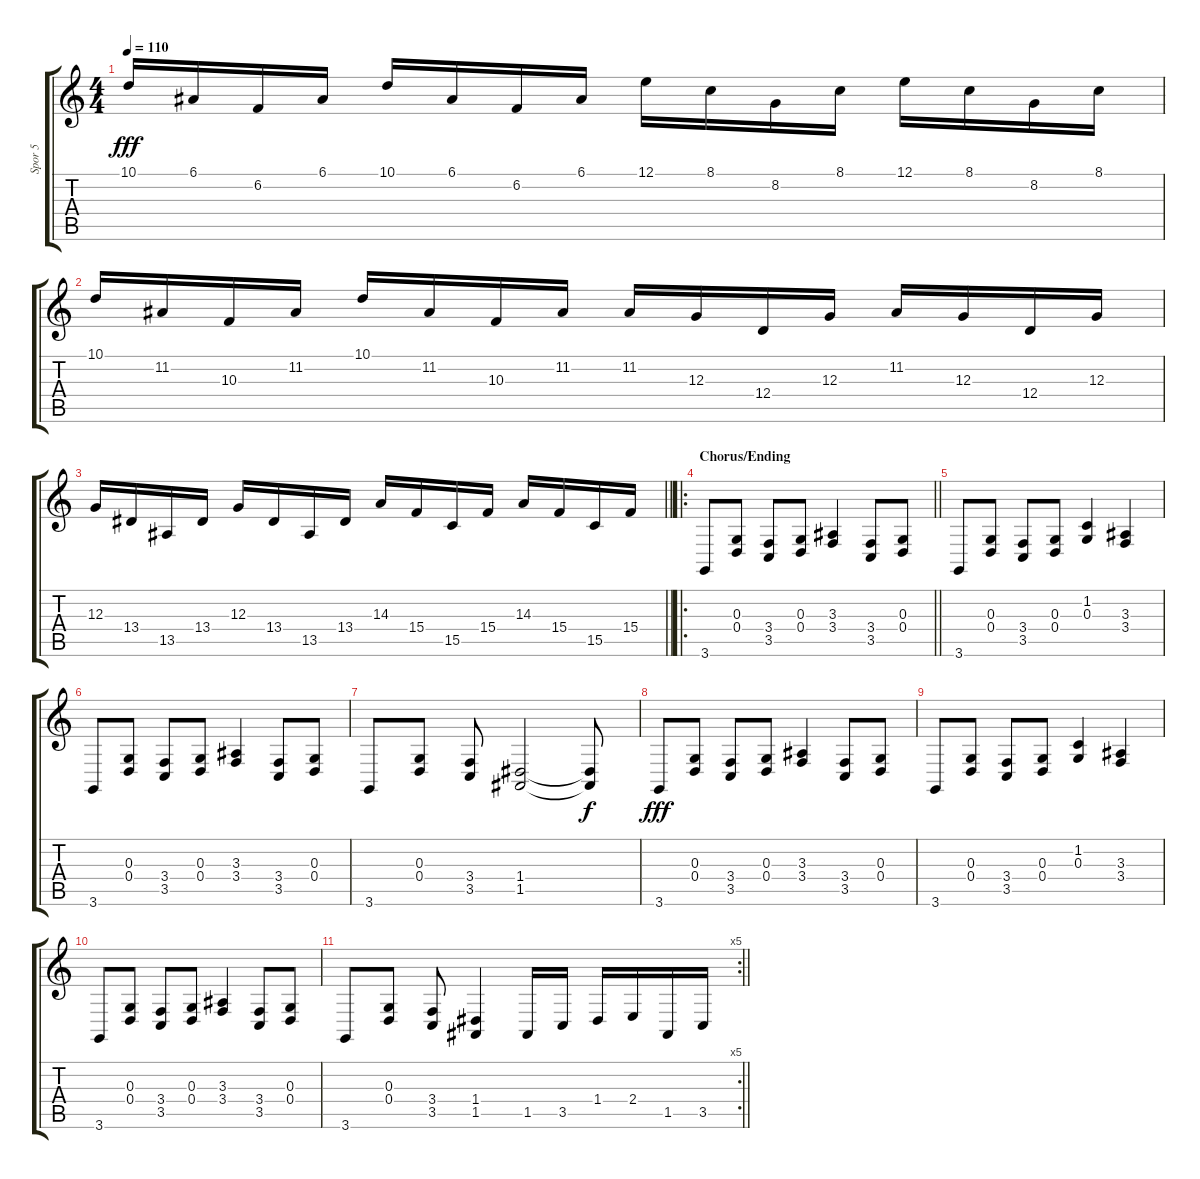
\track ("Spor 5" "Spor 5") {instrument drawbarorgan}
\staff {score tabs}
\tuning (E4 B3 G3 D3 A2 E2) {hide}
\ts (4 4)
\tempo 110
\clef g2
\ks c
10.1.16{dy fff} 6.1.16 6.2.16 6.1.16 10.1.16 6.1.16 6.2.16 6.1.16 12.1.16 8.1.16 8.2.16 8.1.16 12.1.16 8.1.16 8.2.16 8.1.16 |
10.1.16 11.2.16 10.3.16 11.2.16 10.1.16 11.2.16 10.3.16 11.2.16 11.2.16 12.3.16 12.4.16 12.3.16 11.2.16 12.3.16 12.4.16 12.3.16 |
\barLineRight lightlight
12.3.16 13.4.16 13.5.16 13.4.16 12.3.16 13.4.16 13.5.16 13.4.16 14.3.16 15.4.16 15.5.16 15.4.16 14.3.16 15.4.16 15.5.16 15.4.16 |
\ro
\section ("" "Chorus/Ending")
\barLineRight lightlight
3.6.8 (0.3 0.4).8 (3.4 3.5).8 (0.3 0.4).8 (3.3 3.4).4 (3.4 3.5).8 (0.3 0.4).8 |
3.6.8 (0.3 0.4).8 (3.4 3.5).8 (0.3 0.4).8 (1.2 0.3).4 (3.3 3.4).4 |
3.6.8 (0.3 0.4).8 (3.4 3.5).8 (0.3 0.4).8 (3.3 3.4).4 (3.4 3.5).8 (0.3 0.4).8 |
3.6.8 (0.3 0.4).8 (3.4 3.5).8 (1.4 1.5).2 (1.4{t} 1.5{t}).8{dy f} |
3.6.8{dy fff} (0.3 0.4).8 (3.4 3.5).8 (0.3 0.4).8 (3.3 3.4).4 (3.4 3.5).8 (0.3 0.4).8 |
3.6.8 (0.3 0.4).8 (3.4 3.5).8 (0.3 0.4).8 (1.2 0.3).4 (3.3 3.4).4 |
3.6.8 (0.3 0.4).8 (3.4 3.5).8 (0.3 0.4).8 (3.3 3.4).4 (3.4 3.5).8 (0.3 0.4).8 |
\rc 5
\barLineRight lightlight
3.6.8 (0.3 0.4).8 (3.4 3.5).8 (1.4 1.5).4 1.5.16 3.5.16 1.4.16 2.4.16 1.5.16 3.5.16
